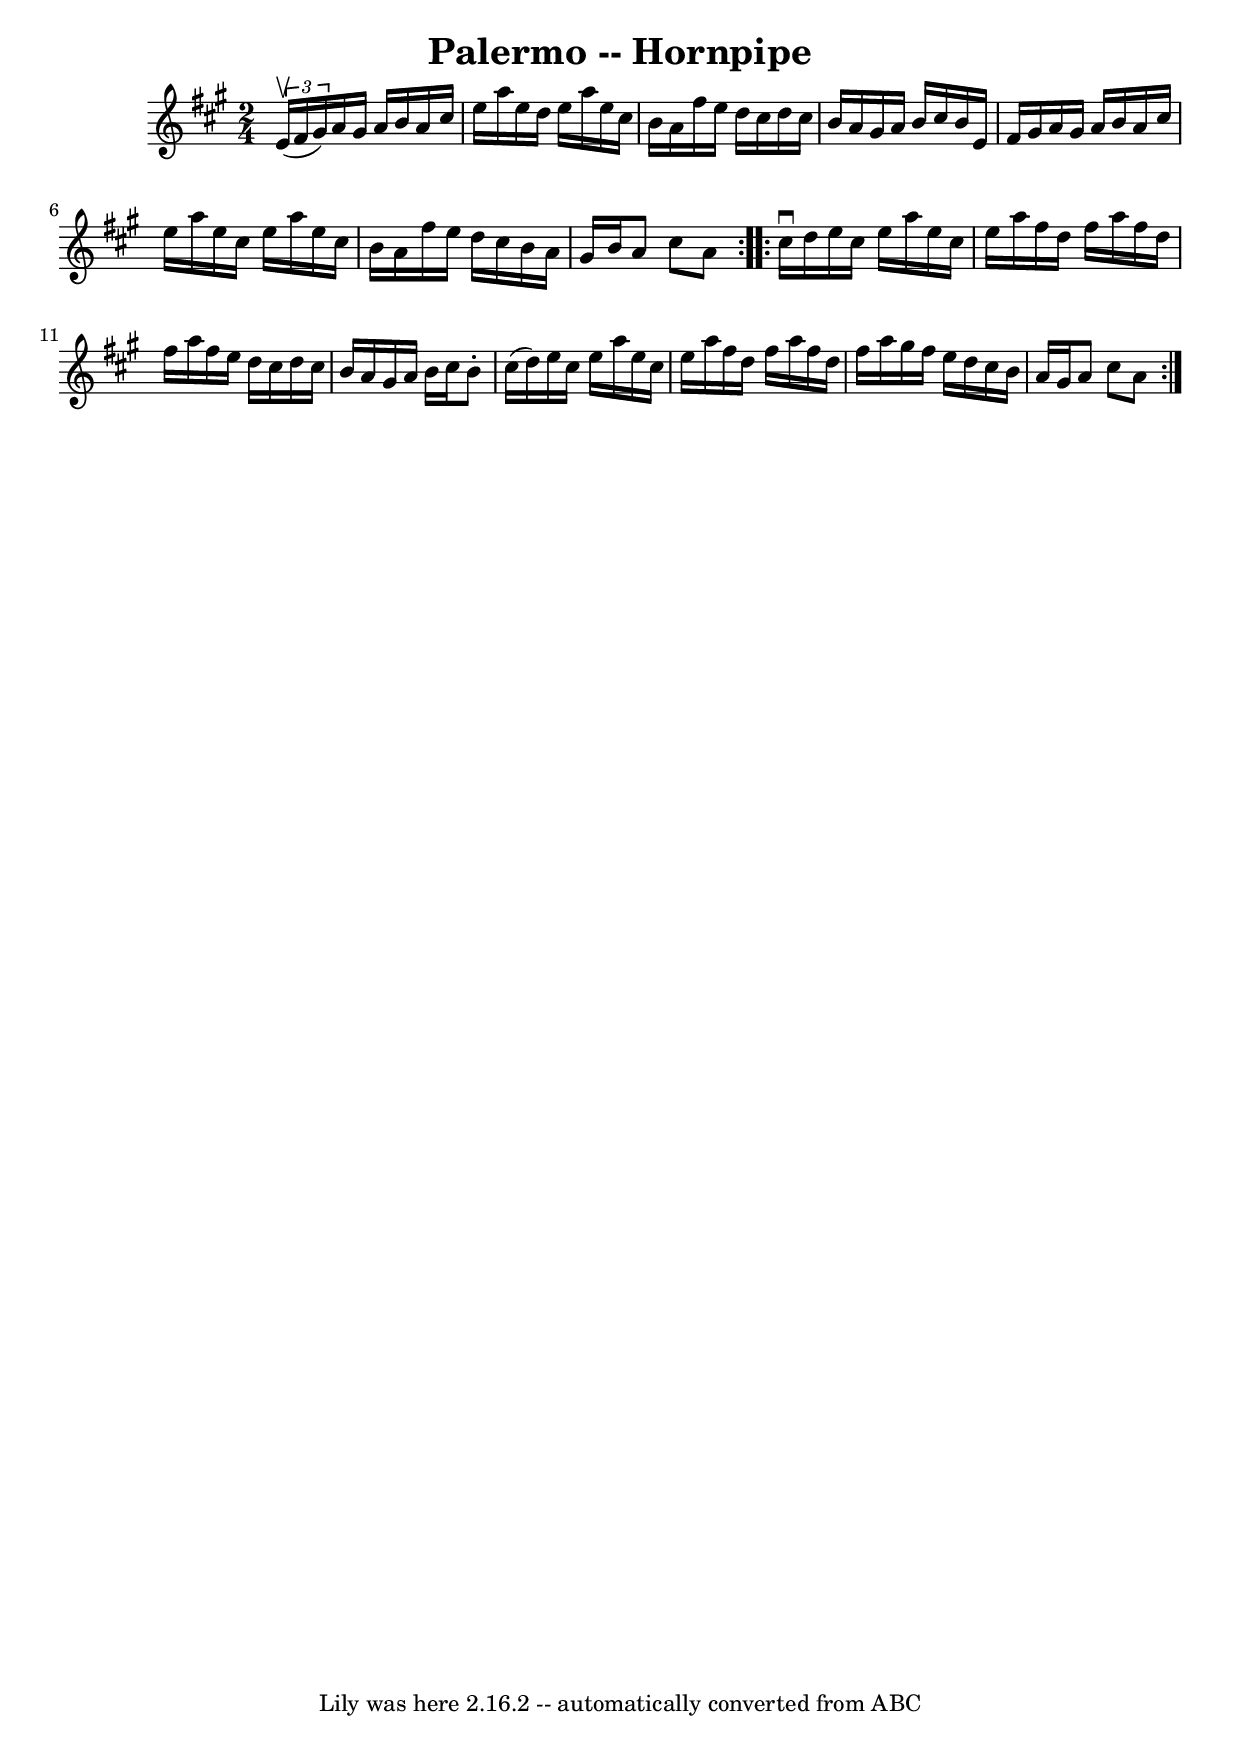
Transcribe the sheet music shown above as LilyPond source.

\version "2.16.2"
\include "Mammoth.ily"
\header {
  %% book = "Cole's 1000 Fiddle Tunes"
 crossRefNumber = "1"
 footnotes = ""
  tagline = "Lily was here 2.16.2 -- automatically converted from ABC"
  title = "Palermo -- Hornpipe"

}
voicedefault =  {



  \repeat volta 2 {

    \time 2/4 
    \key a \major
    \times 2/3 { e'16 (^\upbow fs'16 gs'16)  	       }   |
 a'16 gs'16 a'16 b'16 a'16 cs''16 e''16 a''16   |
 e''16 d''16 e''16 a''16 e''16 cs''16 b'16 a'16  |
 fs''16 e''16 d''16 cs''16 d''16 cs''16 b'16 a'16   |
 gs'16 a'16 b'16 cs''16 b'16 e'16 fs'16 gs'16   |
 a'16 gs'16 a'16 b'16 a'16 cs''16 e''16 a''16   |
 e''16 cs''16 e''16 a''16 e''16 cs''16 b'16 a'16   |
 fs''16 e''16 d''16 cs''16 b'16 a'16 gs'16 b'16   |
 a'8 cs''8 a'8  
  }     
  \repeat volta 2 {
 cs''16^\downbow d''16   |
 e''16 cs''16 e''16 a''16 e''16 cs''16 e''16 a''16   |
 fs''16 d''16 fs''16 a''16 fs''16 d''16 fs''16 a''16   |
 fs''16 e''16 d''16 cs''16 d''16 cs''16 b'16 a'16   |
 gs'16 a'16 b'16 cs''16 b'8-. cs''16 (d''16)  |
 e''16 cs''16 e''16 a''16 e''16 cs''16 e''16 a''16   |
 fs''16 d''16 fs''16 a''16 fs''16 d''16 fs''16 a''16    |
 gs''16 fs''16 e''16 d''16 cs''16 b'16 a'16 gs'16   |
 a'8 cs''8 a'8  
  }   

}

\score{
  <<

    \context Staff="default"
    {
      \voicedefault 
      
    }

  >>
  \layout {
    
  }
  \midi {
  }

}
